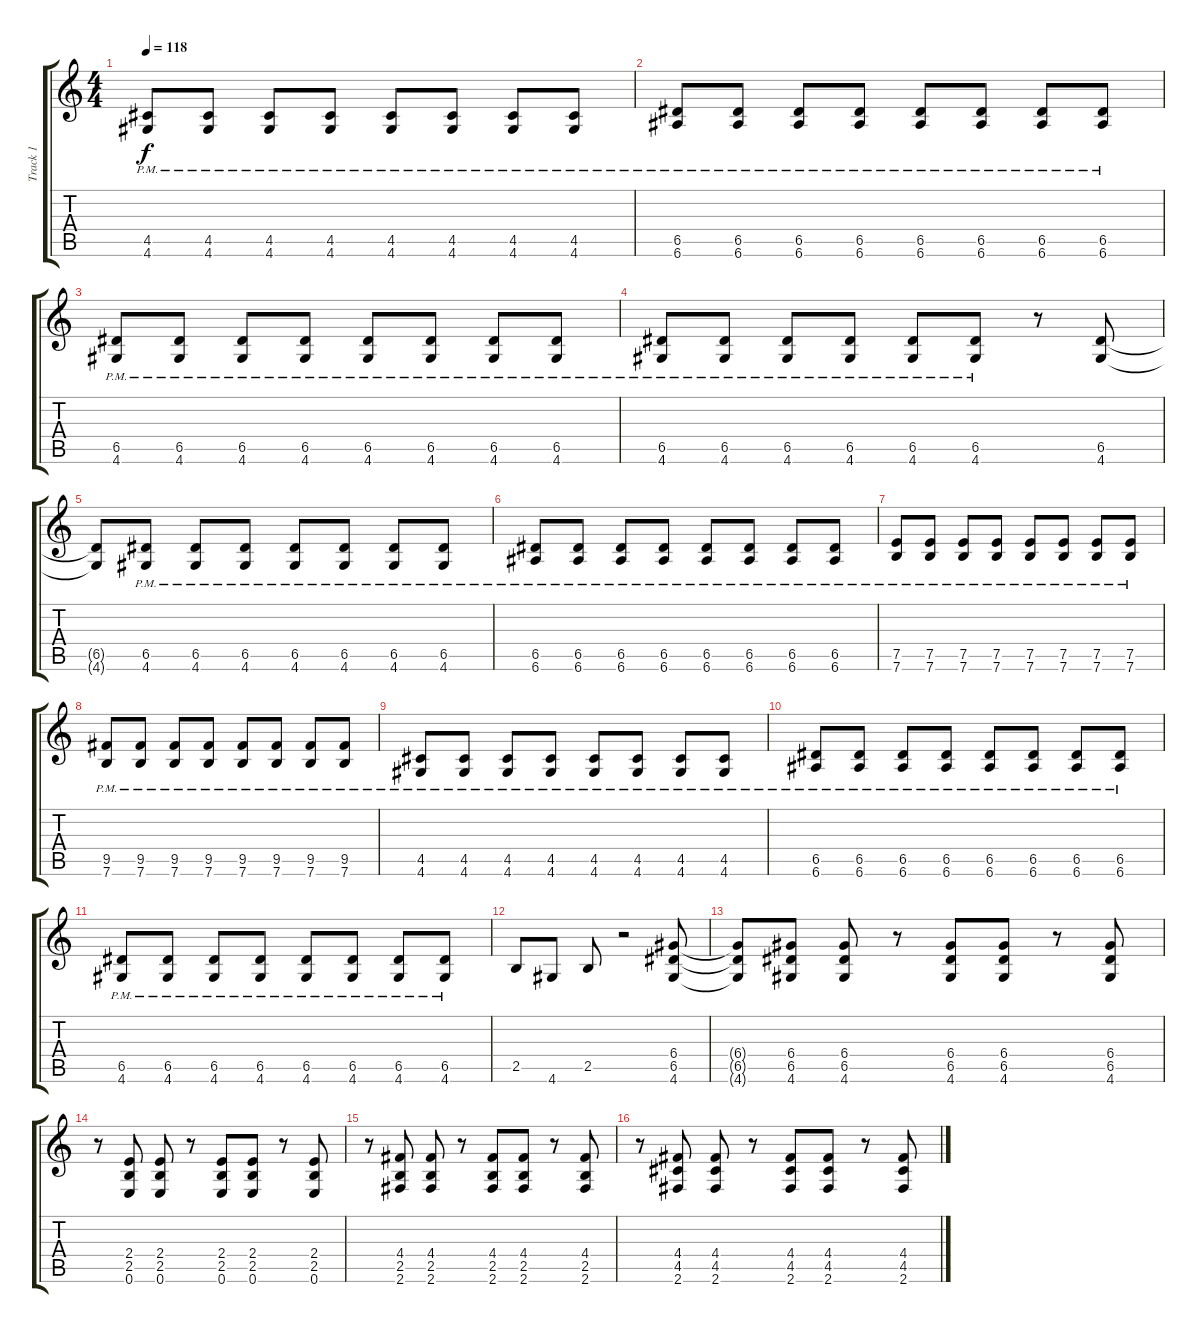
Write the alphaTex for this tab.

\track ("Track 1" "Track 1") {instrument distortionguitar}
\staff {score tabs}
\tuning (E4 B3 G3 D3 A2 E2) {hide}
\ts (4 4)
\tempo 118
\clef g2
\ks c
(4.5{pm} 4.6{pm}).8{dy f} (4.5{pm} 4.6{pm}).8 (4.5{pm} 4.6{pm}).8 (4.5{pm} 4.6{pm}).8 (4.5{pm} 4.6{pm}).8 (4.5{pm} 4.6{pm}).8 (4.5{pm} 4.6{pm}).8 (4.5{pm} 4.6{pm}).8 |
(6.5{pm} 6.6{pm}).8 (6.5{pm} 6.6{pm}).8 (6.5{pm} 6.6{pm}).8 (6.5{pm} 6.6{pm}).8 (6.5{pm} 6.6{pm}).8 (6.5{pm} 6.6{pm}).8 (6.5{pm} 6.6{pm}).8 (6.5{pm} 6.6{pm}).8 |
(6.5{pm} 4.6{pm}).8 (6.5{pm} 4.6{pm}).8 (6.5{pm} 4.6{pm}).8 (6.5{pm} 4.6{pm}).8 (6.5{pm} 4.6{pm}).8 (6.5{pm} 4.6{pm}).8 (6.5{pm} 4.6{pm}).8 (6.5{pm} 4.6{pm}).8 |
(6.5{pm} 4.6{pm}).8 (6.5{pm} 4.6{pm}).8 (6.5{pm} 4.6{pm}).8 (6.5{pm} 4.6{pm}).8 (6.5 4.6{pm}).8 (6.5{pm} 4.6{pm}).8 r.8 (6.5 4.6).8 |
(6.5{t} 4.6{t}).8 (6.5{pm} 4.6{pm}).8 (6.5{pm} 4.6{pm}).8 (6.5{pm} 4.6{pm}).8 (6.5{pm} 4.6{pm}).8 (6.5{pm} 4.6{pm}).8 (6.5{pm} 4.6{pm}).8 (6.5{pm} 4.6{pm}).8 |
(6.5{pm} 6.6{pm}).8 (6.5{pm} 6.6{pm}).8 (6.5{pm} 6.6{pm}).8 (6.5{pm} 6.6{pm}).8 (6.5{pm} 6.6{pm}).8 (6.5{pm} 6.6{pm}).8 (6.5{pm} 6.6{pm}).8 (6.5{pm} 6.6{pm}).8 |
(7.5{pm} 7.6{pm}).8 (7.5{pm} 7.6{pm}).8 (7.5{pm} 7.6{pm}).8 (7.5{pm} 7.6{pm}).8 (7.5{pm} 7.6{pm}).8 (7.5{pm} 7.6{pm}).8 (7.5{pm} 7.6{pm}).8 (7.5{pm} 7.6{pm}).8 |
(9.5{pm} 7.6{pm}).8 (9.5{pm} 7.6{pm}).8 (9.5{pm} 7.6{pm}).8 (9.5{pm} 7.6{pm}).8 (9.5{pm} 7.6{pm}).8 (9.5{pm} 7.6{pm}).8 (9.5{pm} 7.6{pm}).8 (9.5{pm} 7.6{pm}).8 |
(4.5{pm} 4.6{pm}).8 (4.5{pm} 4.6{pm}).8 (4.5{pm} 4.6{pm}).8 (4.5{pm} 4.6{pm}).8 (4.5{pm} 4.6{pm}).8 (4.5{pm} 4.6{pm}).8 (4.5{pm} 4.6{pm}).8 (4.5{pm} 4.6{pm}).8 |
(6.5{pm} 6.6{pm}).8 (6.5{pm} 6.6{pm}).8 (6.5{pm} 6.6{pm}).8 (6.5{pm} 6.6{pm}).8 (6.5{pm} 6.6{pm}).8 (6.5{pm} 6.6{pm}).8 (6.5{pm} 6.6{pm}).8 (6.5{pm} 6.6{pm}).8 |
(6.5{pm} 4.6{pm}).8 (6.5{pm} 4.6{pm}).8 (6.5{pm} 4.6{pm}).8 (6.5{pm} 4.6{pm}).8 (6.5{pm} 4.6{pm}).8 (6.5{pm} 4.6{pm}).8 (6.5{pm} 4.6{pm}).8 (6.5{pm} 4.6{pm}).8 |
2.5.8 4.6.8 2.5.8 r.2 (6.4 6.5 4.6).8 |
(6.4{t} 6.5{t} 4.6{t}).8 (6.4 6.5 4.6).8 (6.4 6.5 4.6).8 r.8 (6.4 6.5 4.6).8 (6.4 6.5 4.6).8 r.8 (6.4 6.5 4.6).8 |
r.8 (2.4 2.5 0.6).8 (2.4 2.5 0.6).8 r.8 (2.4 2.5 0.6).8 (2.4 2.5 0.6).8 r.8 (2.4 2.5 0.6).8 |
r.8 (4.4 2.5 2.6).8 (4.4 2.5 2.6).8 r.8 (4.4 2.5 2.6).8 (4.4 2.5 2.6).8 r.8 (4.4 2.5 2.6).8 |
r.8 (4.4 4.5 2.6).8 (4.4 4.5 2.6).8 r.8 (4.4 4.5 2.6).8 (4.4 4.5 2.6).8 r.8 (4.4 4.5 2.6).8
